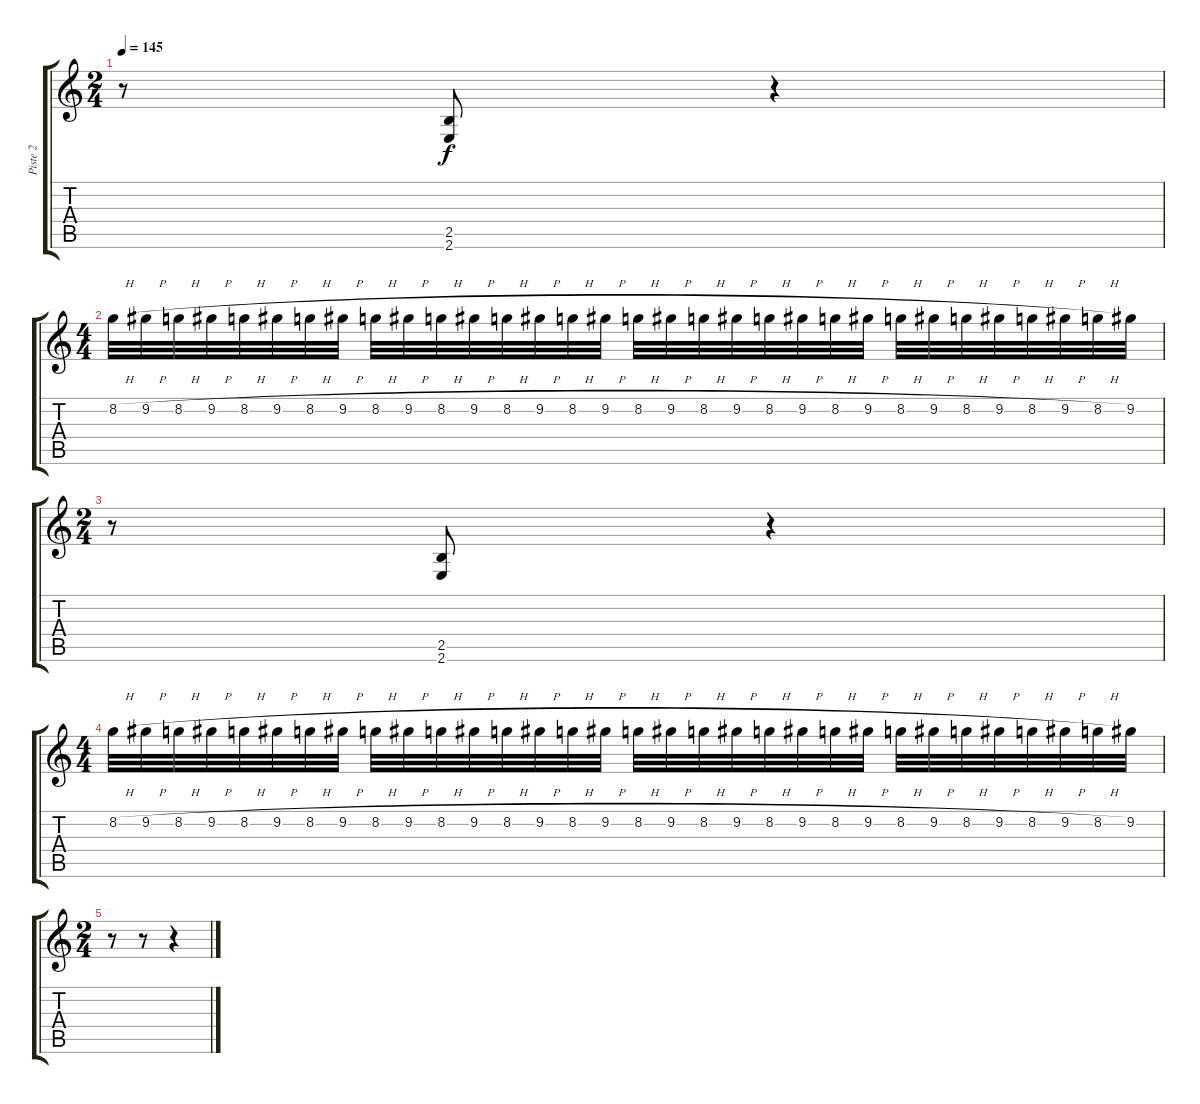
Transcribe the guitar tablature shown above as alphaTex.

\track ("Piste 2" "Piste 2") {instrument distortionguitar}
\staff {score tabs}
\tuning (E4 B3 G3 D3 A2 D2) {hide}
\ts (2 4)
\tempo 145
\clef g2
\ks c
r.8{dy f} (2.5 2.6).8 r.4 |
\ts (4 4)
8.2{h}.32 9.2{h}.32 8.2{h}.32 9.2{h}.32 8.2{h}.32 9.2{h}.32 8.2{h}.32 9.2{h}.32 8.2{h}.32 9.2{h}.32 8.2{h}.32 9.2{h}.32 8.2{h}.32 9.2{h}.32 8.2{h}.32 9.2{h}.32 8.2{h}.32 9.2{h}.32 8.2{h}.32 9.2{h}.32 8.2{h}.32 9.2{h}.32 8.2{h}.32 9.2{h}.32 8.2{h}.32 9.2{h}.32 8.2{h}.32 9.2{h}.32 8.2{h}.32 9.2{h}.32 8.2{h}.32 9.2.32 |
\ts (2 4)
r.8 (2.5 2.6).8 r.4 |
\ts (4 4)
8.2{h}.32 9.2{h}.32 8.2{h}.32 9.2{h}.32 8.2{h}.32 9.2{h}.32 8.2{h}.32 9.2{h}.32 8.2{h}.32 9.2{h}.32 8.2{h}.32 9.2{h}.32 8.2{h}.32 9.2{h}.32 8.2{h}.32 9.2{h}.32 8.2{h}.32 9.2{h}.32 8.2{h}.32 9.2{h}.32 8.2{h}.32 9.2{h}.32 8.2{h}.32 9.2{h}.32 8.2{h}.32 9.2{h}.32 8.2{h}.32 9.2{h}.32 8.2{h}.32 9.2{h}.32 8.2{h}.32 9.2.32 |
\ts (2 4)
r.8 r.8 r.4
